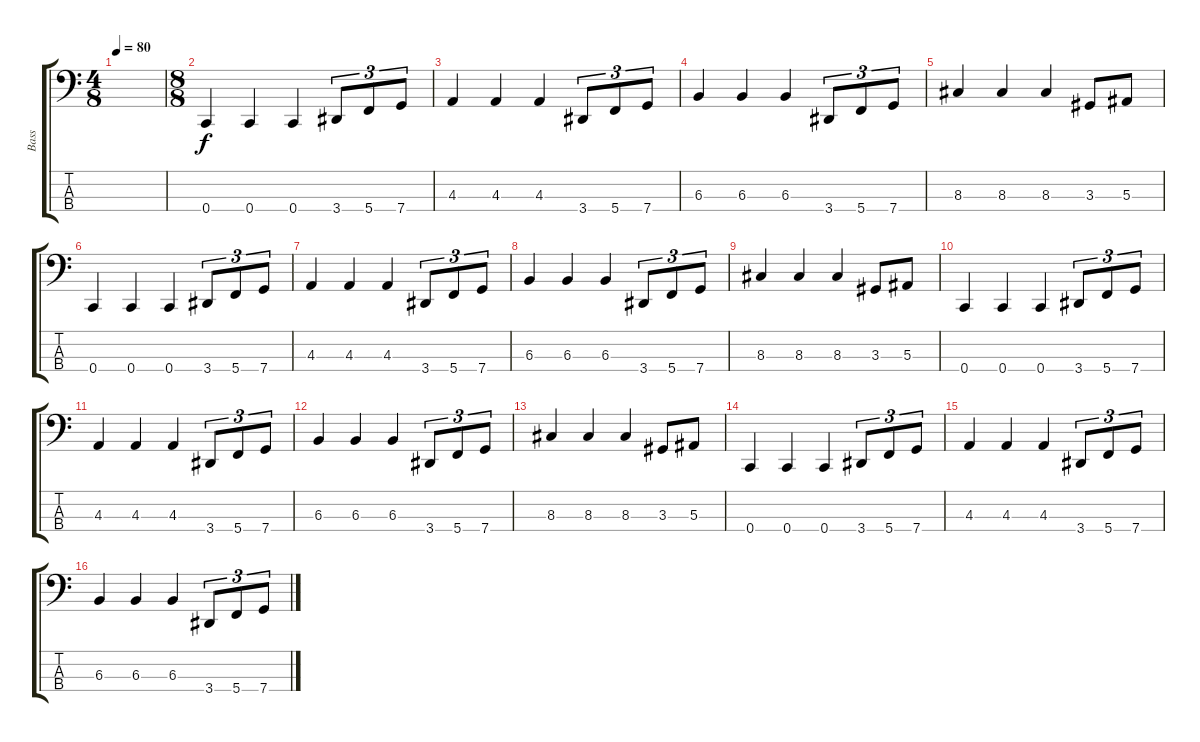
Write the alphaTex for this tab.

\track ("Bass" "Bass") {instrument electricbassfinger}
\staff {score tabs}
\tuning (Eb2 Bb1 F1 C1) {hide}
\ts (4 8)
\tempo 80
\clef f4
\ks c
|
\ts (8 8)
0.4.4 0.4.4 0.4.4 3.4.8{tu (3 2)} 5.4.8{tu (3 2)} 7.4.8{tu (3 2)} |
4.3.4 4.3.4 4.3.4 3.4.8{tu (3 2)} 5.4.8{tu (3 2)} 7.4.8{tu (3 2)} |
6.3.4 6.3.4 6.3.4 3.4.8{tu (3 2)} 5.4.8{tu (3 2)} 7.4.8{tu (3 2)} |
8.3.4 8.3.4 8.3.4 3.3.8 5.3.8 |
0.4.4 0.4.4 0.4.4 3.4.8{tu (3 2)} 5.4.8{tu (3 2)} 7.4.8{tu (3 2)} |
4.3.4 4.3.4 4.3.4 3.4.8{tu (3 2)} 5.4.8{tu (3 2)} 7.4.8{tu (3 2)} |
6.3.4 6.3.4 6.3.4 3.4.8{tu (3 2)} 5.4.8{tu (3 2)} 7.4.8{tu (3 2)} |
8.3.4 8.3.4 8.3.4 3.3.8 5.3.8 |
0.4.4 0.4.4 0.4.4 3.4.8{tu (3 2)} 5.4.8{tu (3 2)} 7.4.8{tu (3 2)} |
4.3.4 4.3.4 4.3.4 3.4.8{tu (3 2)} 5.4.8{tu (3 2)} 7.4.8{tu (3 2)} |
6.3.4 6.3.4 6.3.4 3.4.8{tu (3 2)} 5.4.8{tu (3 2)} 7.4.8{tu (3 2)} |
8.3.4 8.3.4 8.3.4 3.3.8 5.3.8 |
0.4.4 0.4.4 0.4.4 3.4.8{tu (3 2)} 5.4.8{tu (3 2)} 7.4.8{tu (3 2)} |
4.3.4 4.3.4 4.3.4 3.4.8{tu (3 2)} 5.4.8{tu (3 2)} 7.4.8{tu (3 2)} |
6.3.4 6.3.4 6.3.4 3.4.8{tu (3 2)} 5.4.8{tu (3 2)} 7.4.8{tu (3 2)}
